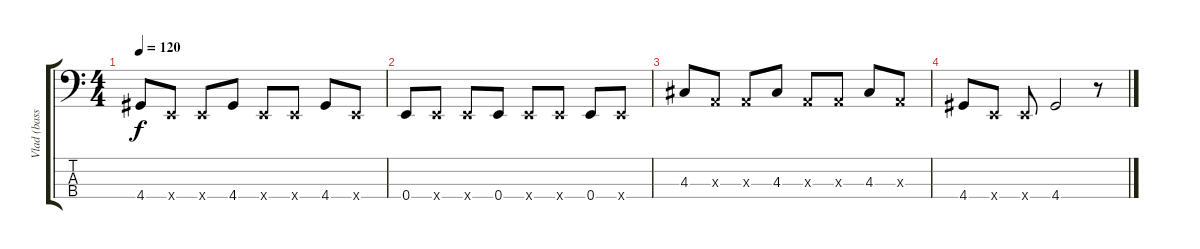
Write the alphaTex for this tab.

\track ("Vlad (basse)" "Vlad (bass") {instrument electricbasspick}
\staff {score tabs}
\tuning (G2 D2 A1 E1) {hide}
\ts (4 4)
\tempo 120
\clef f4
\ks c
4.4.8{dy f} 0.4{x}.8 0.4{x}.8 4.4.8 0.4{x}.8 0.4{x}.8 4.4.8 0.4{x}.8 |
0.4.8 0.4{x}.8 0.4{x}.8 0.4.8 0.4{x}.8 0.4{x}.8 0.4.8 0.4{x}.8 |
4.3.8 0.3{x}.8 0.3{x}.8 4.3.8 0.3{x}.8 0.3{x}.8 4.3.8 0.3{x}.8 |
4.4.8 0.4{x}.8 0.4{x}.8 4.4.2 r.8
